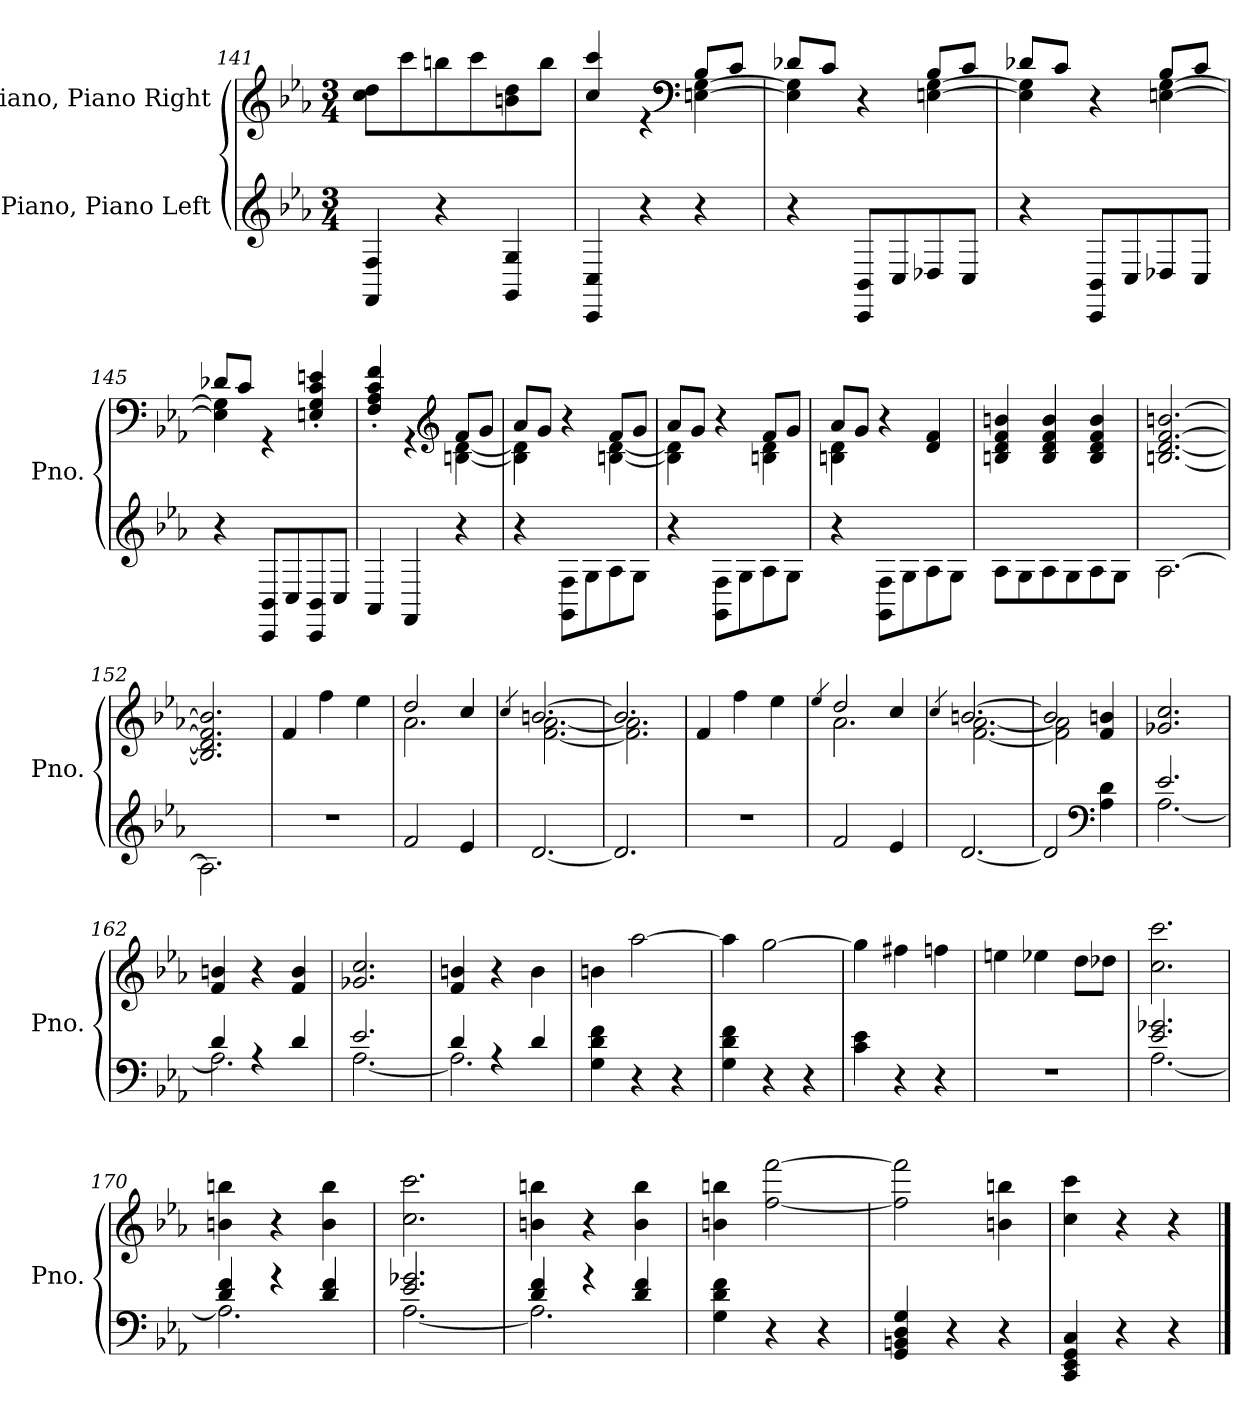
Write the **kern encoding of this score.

**kern	**kern
*part2	*part1
*staff2	*staff1
*I"Piano, Piano Left	*I"Piano, Piano Right
*I'Pno.	*I'Pno.
*clefG2	*clefG2
*k[b-e-a-]	*k[b-e-a-]
*M3/4	*M3/4
=141	=141
4FF/ 4F/	8cc\ 8dd\L
.	8ccc\
4r	8bbn\
.	8ccc\
4GG/ 4G/	8bn\ 8dd\
.	8bb\J
!!LO:LB:g=z
=142	=142
*	*^
4CC/ 4C/	4cc/ 4ccc/	2ryy
4r	4re	.
*	*clefF4	*
4r	[4En\ [4G\	8B-/L
.	.	8c/J
=143	=143	=143
4r	4E\] 4G\]	8d-X/L
.	.	8c/J
8CC/ 8BB-/L	4r	4ryy
8C/	.	.
8D-X/	[4En\ [4G\	8B-/L
8C/J	.	8c/J
=144	=144	=144
4r	4E\] 4G\]	8d-X/L
.	.	8c/J
8CC/ 8BB-/L	4r	4ryy
8C/	.	.
8D-X/	[4En\ [4G\	8B-/L
8C/J	.	8c/J
=145	=145	=145
4r	4E\] 4G\]	8d-X/L
.	.	8c/J
8CC/ 8BB-/L	4rGG	2ryy
8C/	.	.
8CC/ 8BB-/	4En/' 4G/' 4c/' 4en/'	.
8C/J	.	.
=146	=146	=146
4AA-/	4F/' 4A-/' 4c/' 4f/'	2ryy
4FF/	4rGG	.
*	*clefG2	*
4r	8f/L	[4Bn\ [4d\
.	8g/J	.
=147	=147	=147
4r	8a-/L	4B\] 4d\]
.	8g/J	.
8GG\ 8F\L	4r	4ryy
8G\	.	.
8A-\	8f/L	[4Bn\ [4d\
8G\J	8g/J	.
!!LO:PB:g=z	!!
=148	=148	=148
4r	8a-/L	4B\] 4d\]
.	8g/J	.
8GG\ 8F\L	4r	4ryy
8G\	.	.
8A-\	8f/L	4Bn\ 4d\
8G\J	8g/J	.
=149	=149	=149
4r	8a-/L	4Bn\ 4d\
.	8g/J	.
8GG\ 8F\L	4r	2ryy
8G\	.	.
8A-\	4d/ 4f/	.
8G\J	.	.
*	*v	*v
=150	=150
8A-\L	4Bn/ 4d/ 4f/ 4bn/
8G\	.
*	*MM170
8A-\	4B/ 4d/ 4f/ 4b/
8G\	.
*	*MM160
8A-\	4B/ 4d/ 4f/ 4b/
8G\J	.
=151	=151
[2.A-\	[2.Bn/ [2.d/ [2.f/ [2.bn/
=152	=152
2.A-\]	2.B/] 2.d/] 2.f/] 2.b/]
=153	=153
*	*MM200
2.r	4f/
.	4ff\
.	4ee-\
=154	=154
*	*^
2f/	2dd/	2.a-\
4e-/	4cc/	.
=155	=155	=155
.	4qcc/	.
[2.d/	[2.bn/	[2.f\ [2.a-\
=156	=156	=156
2.d/]	2.b/]	2.f\] 2.a-\]
*	*v	*v
=157	=157
2.r	4f/
.	4ff\
.	4ee-\
!!LO:LB:g=z
=158	=158
.	4qee-/
*	*^
2f/	2dd/	2.a-\
4e-/	4cc/	.
=159	=159	=159
*	*MM160	*
.	4qcc/	.
[2.d/	[2.bn/	[2.f\ [2.a-\
=160	=160	=160
2d/]	2b/]	2f\] 2a-\]
*clefF4	*	*
*	*MM200	*
4A-\ 4d\	4f/ 4bn/	4ryy
*	*v	*v
=161	=161
*^	*
2.e-/	[2.A-\	2.g-X/ 2.cc/
=162	=162	=162
4d/	2.A-\]	4f/ 4bn/
4rA	.	4r
4d/	.	4f/ 4b/
=163	=163	=163
2.e-/	[2.A-\	2.g-X/ 2.cc/
=164	=164	=164
4d/	2.A-\]	4f/ 4bn/
4rA	.	4r
4d/	.	4b\
*v	*v	*
=165	=165
4G\ 4d\ 4f\	4bn\
4r	[2aa-\
4r	.
=166	=166
4G\ 4d\ 4f\	4aa-\]
4r	[2gg\
4r	.
=167	=167
4c\ 4e-\	4gg\]
4r	4ff#X\
4r	4ffn\
!!LO:LB:g=z
=168	=168
2.r	4een\
.	4ee-X\
.	8dd\L
.	8dd-X\J
=169	=169
*^	*
2.e-/ 2.g-X/	[2.A-\	2.cc\ 2.ccc\
=170	=170	=170
4d/ 4f/	2.A-\]	4bn\ 4bbn\
4r	.	4r
4d/ 4f/	.	4b\ 4bb\
=171	=171	=171
2.e-/ 2.g-X/	[2.A-\	2.cc\ 2.ccc\
=172	=172	=172
4d/ 4f/	2.A-\]	4bn\ 4bbn\
4r	.	4r
4d/ 4f/	.	4b\ 4bb\
*v	*v	*
=173	=173
4G\ 4d\ 4f\	4bn\ 4bbn\
4r	[2ff\ [2fff\
4r	.
=174	=174
*	*MM170
4GG/ 4BBn/ 4D/ 4G/	2ff\] 2fff\]
4r	.
*	*MM150
4r	4bn\ 4bbn\
=175	=175
4CC/ 4EE-/ 4GG/ 4C/	4cc\ 4ccc\
4r	4r
4r	4r
==	==
*-	*-
